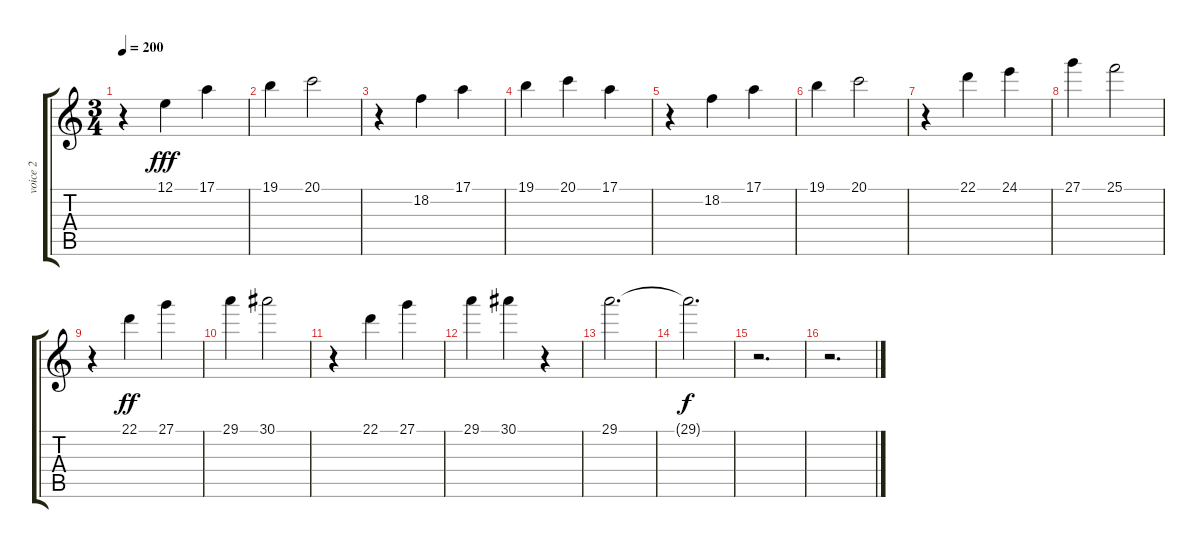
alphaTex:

\track ("voice 2" "voice 2") {instrument choiraahs}
\staff {score tabs}
\tuning (E4 B3 G3 D3 A2 E2) {hide}
\ts (3 4)
\tempo 200
\clef g2
\ks c
r.4{dy f} 12.1.4{dy fff} 17.1.4 |
19.1.4 20.1.2 |
r.4 18.2.4 17.1.4 |
19.1.4 20.1.4 17.1.4 |
r.4 18.2.4 17.1.4 |
19.1.4 20.1.2 |
r.4 22.1.4 24.1.4 |
27.1.4 25.1.2 |
r.4 22.1.4{dy ff} 27.1.4 |
29.1.4 30.1.2 |
r.4 22.1.4 27.1.4 |
29.1.4 30.1.4 r.4 |
29.1.2{d} |
29.1{t}.2{d dy f} |
r.2{d} |
r.2{d}
